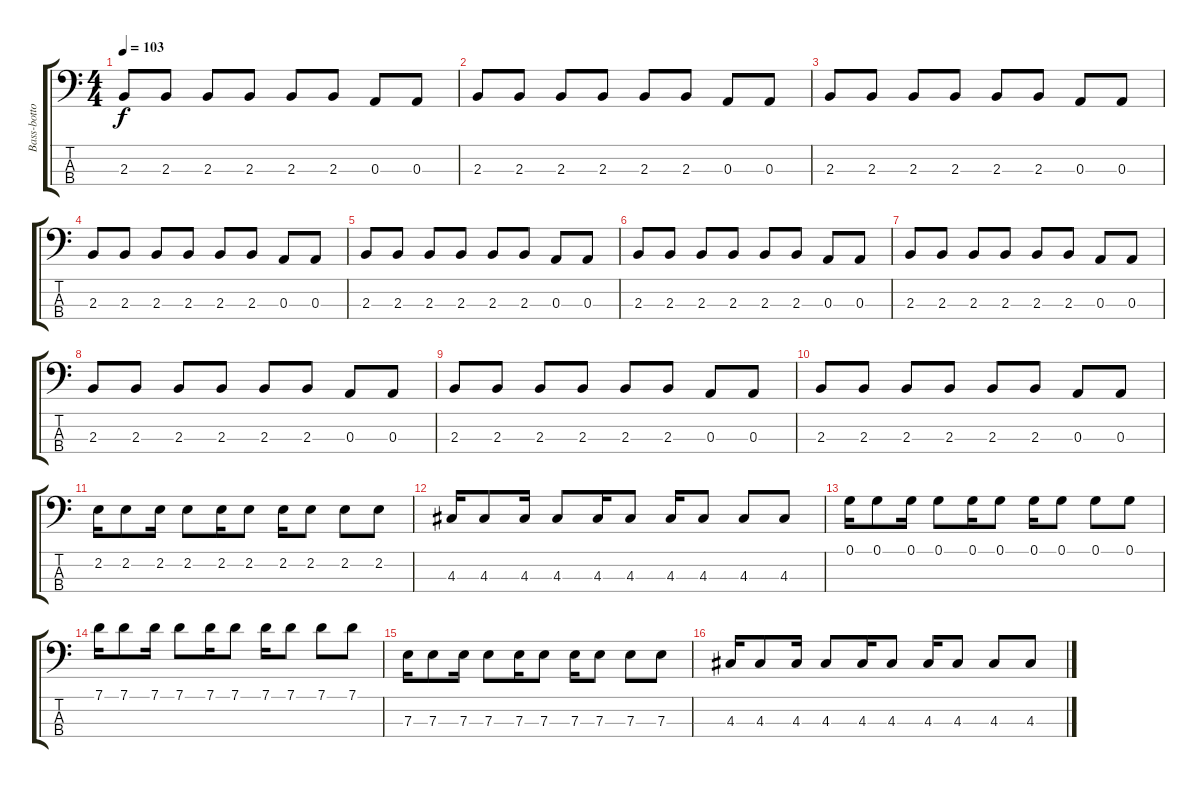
\track ("Bass-bottom" "Bass-botto") {instrument synthbass2}
\staff {score tabs}
\tuning (G2 D2 A1 E1) {hide}
\ts (4 4)
\tempo 103
\clef f4
\ks c
2.3.8{dy f instrument synthbass2} 2.3.8 2.3.8 2.3.8 2.3.8 2.3.8 0.3.8 0.3.8 |
2.3.8 2.3.8 2.3.8 2.3.8 2.3.8 2.3.8 0.3.8 0.3.8 |
2.3.8 2.3.8 2.3.8 2.3.8 2.3.8 2.3.8 0.3.8 0.3.8 |
2.3.8 2.3.8 2.3.8 2.3.8 2.3.8 2.3.8 0.3.8 0.3.8 |
2.3.8 2.3.8 2.3.8 2.3.8 2.3.8 2.3.8 0.3.8 0.3.8 |
2.3.8 2.3.8 2.3.8 2.3.8 2.3.8 2.3.8 0.3.8 0.3.8 |
2.3.8 2.3.8 2.3.8 2.3.8 2.3.8 2.3.8 0.3.8 0.3.8 |
2.3.8 2.3.8 2.3.8 2.3.8 2.3.8 2.3.8 0.3.8 0.3.8 |
2.3.8 2.3.8 2.3.8 2.3.8 2.3.8 2.3.8 0.3.8 0.3.8 |
2.3.8 2.3.8 2.3.8 2.3.8 2.3.8 2.3.8 0.3.8 0.3.8 |
2.2.16 2.2.8 2.2.16 2.2.8 2.2.16 2.2.8 2.2.16 2.2.8 2.2.8 2.2.8 |
4.3.16 4.3.8 4.3.16 4.3.8 4.3.16 4.3.8 4.3.16 4.3.8 4.3.8 4.3.8 |
0.1.16 0.1.8 0.1.16 0.1.8 0.1.16 0.1.8 0.1.16 0.1.8 0.1.8 0.1.8 |
7.1.16 7.1.8 7.1.16 7.1.8 7.1.16 7.1.8 7.1.16 7.1.8 7.1.8 7.1.8 |
7.3.16 7.3.8 7.3.16 7.3.8 7.3.16 7.3.8 7.3.16 7.3.8 7.3.8 7.3.8 |
4.3.16 4.3.8 4.3.16 4.3.8 4.3.16 4.3.8 4.3.16 4.3.8 4.3.8 4.3.8
